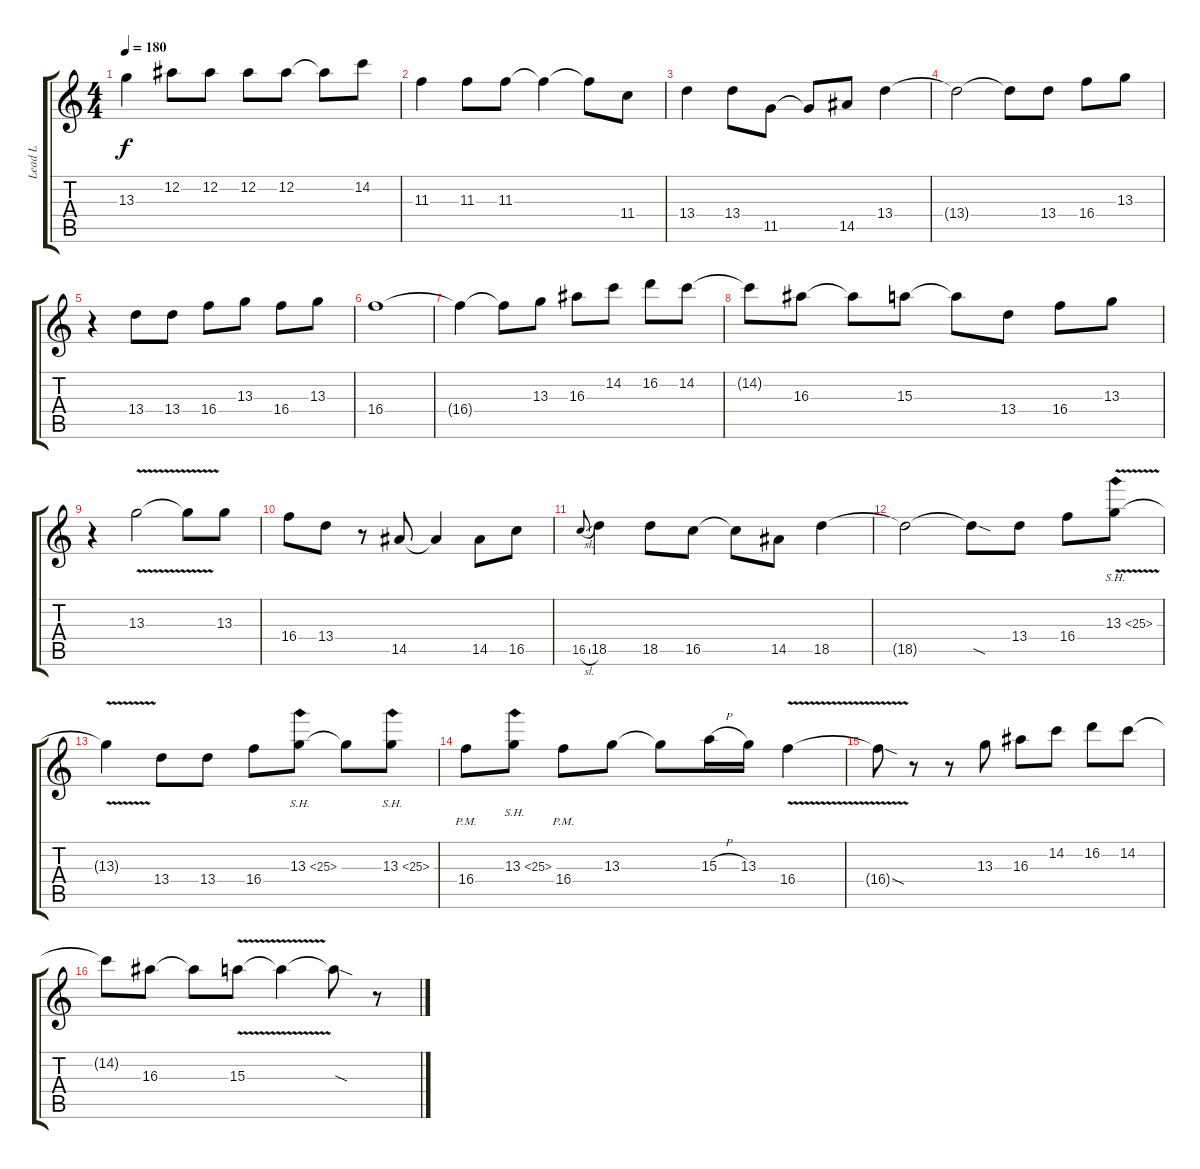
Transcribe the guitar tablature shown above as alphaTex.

\track ("Lead L" "Lead L") {instrument distortionguitar}
\staff {score tabs}
\tuning (Eb4 Bb3 Gb3 Db3 Ab2 Eb2) {hide}
\ts (4 4)
\tempo 180
\clef g2
\ks c
13.3{t}.4{dy f} 12.2.8 12.2.8 12.2.8 12.2.8 12.2{t}.8 14.2.8 |
11.3.4 11.3.8 11.3.8 11.3{t}.4 11.3{t}.8 11.4.8 |
13.4.4 13.4.8 11.5.8 11.5{t}.8 14.5.8 13.4.4 |
13.4{t}.2 13.4{t}.8 13.4.8 16.4.8 13.3.8 |
r.4 13.4.8 13.4.8 16.4.8 13.3.8 16.4.8 13.3.8 |
16.4.1 |
16.4{t}.4 16.4{t}.8 13.3.8 16.3.8 14.2.8 16.2.8 14.2.8 |
14.2{t}.8 16.3.8 16.3{t}.8 15.3.8 15.3{t}.8 13.4.8 16.4.8 13.3.8 |
r.4 13.3{v}.2 13.3{t}.8 13.3.8 |
16.4.8 13.4.8 r.8 14.5.8 14.5{t}.4 14.5.8 16.5.8 |
16.5{sl}.8{gr onbeat} 18.5.4 18.5.8 16.5.8 16.5{t}.8 14.5.8 18.5.4 |
18.5{t}.2 18.5{sod t}.8 13.4.8 16.4.8 13.3{sh 12 v}.8 |
13.3{t}.4 13.4.8 13.4.8 16.4.8 13.3{sh 12}.8 13.3{t}.8 13.3{sh 12}.8 |
16.4{pm}.8 13.3{sh 12}.8 16.4{pm}.8 13.3.8 13.3{t}.8 15.3{h}.16 13.3.16 16.4{v}.4 |
16.4{sod t}.8 r.8 r.8 13.3.8 16.3.8 14.2.8 16.2.8 14.2.8 |
14.2{t}.8 16.3.8 16.3{t}.8 15.3{v}.8 15.3{t}.4 15.3{sod t}.8 r.8
